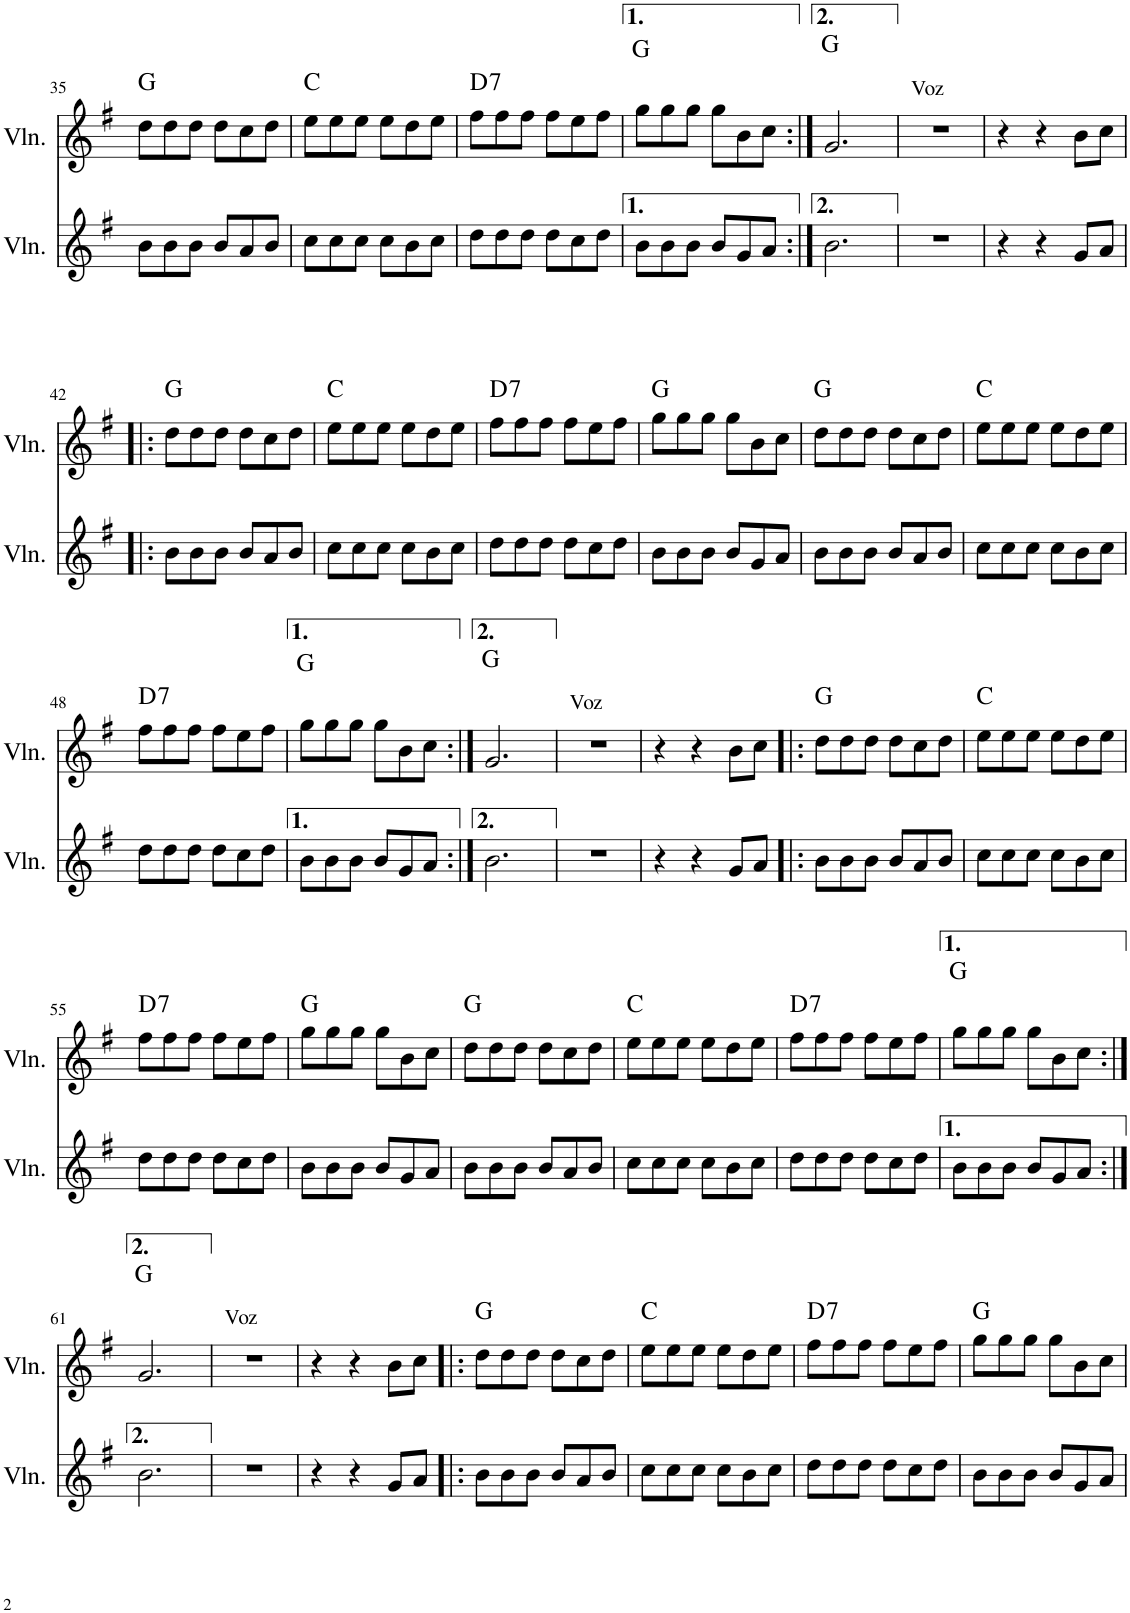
**kern	**kern	**harte
*part2	*part1	*part1
*staff2	*staff1	*
*I"Violín	*I"Violín	*
*I'Vln.	*I'Vln.	*
!!LO:PB:g=z
*clefG2	*clefG2	*
*k[f#]	*k[f#]	*
*M6/8	*M6/8	*
=35	=35	=35
8b\L	8dd\L	G:maj
8b\	8dd\	.
8b\J	8dd\J	.
8b/L	8dd\L	.
8a/	8cc\	.
8b/J	8dd\J	.
=36	=36	=36
8cc\L	8ee\L	C:maj
8cc\	8ee\	.
8cc\J	8ee\J	.
8cc\L	8ee\L	.
8b\	8dd\	.
8cc\J	8ee\J	.
=37	=37	=37
!	!	!LO:H:kt=7
8dd\L	8ff#\L	D:7
8dd\	8ff#\	.
8dd\J	8ff#\J	.
8dd\L	8ff#\L	.
8cc\	8ee\	.
8dd\J	8ff#\J	.
=38	=38	=38
8b\L	8gg\L	G:maj
8b\	8gg\	.
8b\J	8gg\J	.
8b/L	8gg\L	.
8g/	8b\	.
8a/J	8cc\J	.
=39:|!	=39:|!	=39:|!
2.b\	2.g/	G:maj
=40	=40	=40
!	!LO:TX:a:t=Voz	!
2.r	2.r	.
=41	=41	=41
4r	4r	.
4r	4r	.
8g/L	8b\L	.
8a/J	8cc\J	.
!!LO:LB:g=z
=42!|:	=42!|:	=42!|:
8b\L	8dd\L	G:maj
8b\	8dd\	.
8b\J	8dd\J	.
8b/L	8dd\L	.
8a/	8cc\	.
8b/J	8dd\J	.
=43	=43	=43
8cc\L	8ee\L	C:maj
8cc\	8ee\	.
8cc\J	8ee\J	.
8cc\L	8ee\L	.
8b\	8dd\	.
8cc\J	8ee\J	.
=44	=44	=44
!	!	!LO:H:kt=7
8dd\L	8ff#\L	D:7
8dd\	8ff#\	.
8dd\J	8ff#\J	.
8dd\L	8ff#\L	.
8cc\	8ee\	.
8dd\J	8ff#\J	.
=45	=45	=45
8b\L	8gg\L	G:maj
8b\	8gg\	.
8b\J	8gg\J	.
8b/L	8gg\L	.
8g/	8b\	.
8a/J	8cc\J	.
=46	=46	=46
8b\L	8dd\L	G:maj
8b\	8dd\	.
8b\J	8dd\J	.
8b/L	8dd\L	.
8a/	8cc\	.
8b/J	8dd\J	.
=47	=47	=47
8cc\L	8ee\L	C:maj
8cc\	8ee\	.
8cc\J	8ee\J	.
8cc\L	8ee\L	.
8b\	8dd\	.
8cc\J	8ee\J	.
!!LO:LB:g=z
=48	=48	=48
!	!	!LO:H:kt=7
8dd\L	8ff#\L	D:7
8dd\	8ff#\	.
8dd\J	8ff#\J	.
8dd\L	8ff#\L	.
8cc\	8ee\	.
8dd\J	8ff#\J	.
=49	=49	=49
8b\L	8gg\L	G:maj
8b\	8gg\	.
8b\J	8gg\J	.
8b/L	8gg\L	.
8g/	8b\	.
8a/J	8cc\J	.
=50:|!	=50:|!	=50:|!
2.b\	2.g/	G:maj
=51	=51	=51
!	!LO:TX:a:t=Voz	!
2.r	2.r	.
=52	=52	=52
4r	4r	.
4r	4r	.
8g/L	8b\L	.
8a/J	8cc\J	.
=53!|:	=53!|:	=53!|:
8b\L	8dd\L	G:maj
8b\	8dd\	.
8b\J	8dd\J	.
8b/L	8dd\L	.
8a/	8cc\	.
8b/J	8dd\J	.
=54	=54	=54
8cc\L	8ee\L	C:maj
8cc\	8ee\	.
8cc\J	8ee\J	.
8cc\L	8ee\L	.
8b\	8dd\	.
8cc\J	8ee\J	.
!!LO:LB:g=z
=55	=55	=55
!	!	!LO:H:kt=7
8dd\L	8ff#\L	D:7
8dd\	8ff#\	.
8dd\J	8ff#\J	.
8dd\L	8ff#\L	.
8cc\	8ee\	.
8dd\J	8ff#\J	.
=56	=56	=56
8b\L	8gg\L	G:maj
8b\	8gg\	.
8b\J	8gg\J	.
8b/L	8gg\L	.
8g/	8b\	.
8a/J	8cc\J	.
=57	=57	=57
8b\L	8dd\L	G:maj
8b\	8dd\	.
8b\J	8dd\J	.
8b/L	8dd\L	.
8a/	8cc\	.
8b/J	8dd\J	.
=58	=58	=58
8cc\L	8ee\L	C:maj
8cc\	8ee\	.
8cc\J	8ee\J	.
8cc\L	8ee\L	.
8b\	8dd\	.
8cc\J	8ee\J	.
=59	=59	=59
!	!	!LO:H:kt=7
8dd\L	8ff#\L	D:7
8dd\	8ff#\	.
8dd\J	8ff#\J	.
8dd\L	8ff#\L	.
8cc\	8ee\	.
8dd\J	8ff#\J	.
=60	=60	=60
8b\L	8gg\L	G:maj
8b\	8gg\	.
8b\J	8gg\J	.
8b/L	8gg\L	.
8g/	8b\	.
8a/J	8cc\J	.
!!LO:LB:g=z
=61:|!	=61:|!	=61:|!
2.b\	2.g/	G:maj
=62	=62	=62
!	!LO:TX:a:t=Voz	!
2.r	2.r	.
=63	=63	=63
4r	4r	.
4r	4r	.
8g/L	8b\L	.
8a/J	8cc\J	.
=64!|:	=64!|:	=64!|:
8b\L	8dd\L	G:maj
8b\	8dd\	.
8b\J	8dd\J	.
8b/L	8dd\L	.
8a/	8cc\	.
8b/J	8dd\J	.
=65	=65	=65
8cc\L	8ee\L	C:maj
8cc\	8ee\	.
8cc\J	8ee\J	.
8cc\L	8ee\L	.
8b\	8dd\	.
8cc\J	8ee\J	.
=66	=66	=66
!	!	!LO:H:kt=7
8dd\L	8ff#\L	D:7
8dd\	8ff#\	.
8dd\J	8ff#\J	.
8dd\L	8ff#\L	.
8cc\	8ee\	.
8dd\J	8ff#\J	.
=67	=67	=67
8b\L	8gg\L	G:maj
8b\	8gg\	.
8b\J	8gg\J	.
8b/L	8gg\L	.
8g/	8b\	.
8a/J	8cc\J	.
=	=	=
*-	*-	*-
